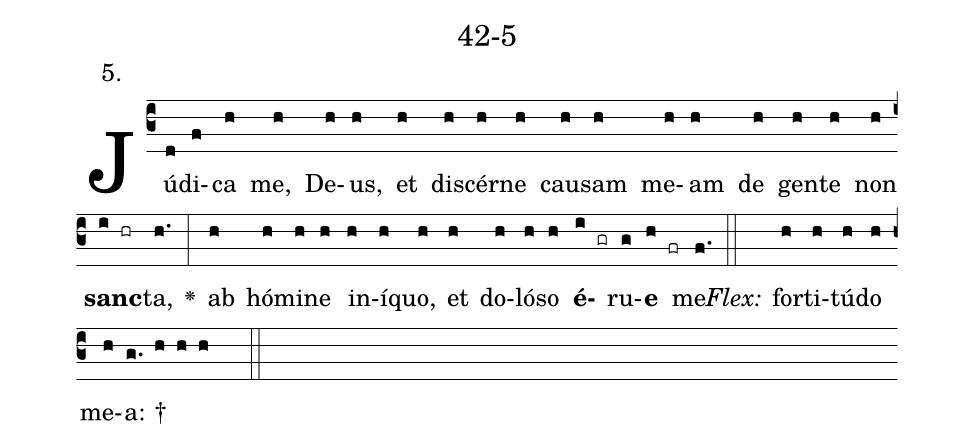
name: 42-5;
annotation: 5.;
%%
(c3)Jú(d)di(f)ca(h) me,(h) De(h)us,(h) et(h) di(h)scér(h)ne(h) cau(h)sam(h) me(h)am(h) de(h) gen(h)te(h) non(h) <b>sanc</b>(i hr)ta,(h.) <v>\greheightstar</v>(:) ab(h) hó(h)mi(h)ne(h) in(h)í(h)quo,(h) et(h) do(h)ló(h)so(h) <b>é</b>(i gr)ru(g)<b>e</b>(h fr) me.(f.) (::)
<i>Flex:</i>()  for(h)ti(h)tú(h)do(h) me(h)a: †(g. h h h  ::)

%E(h) u(h) o(i) u(g) a(h) e.(f.) (::)
